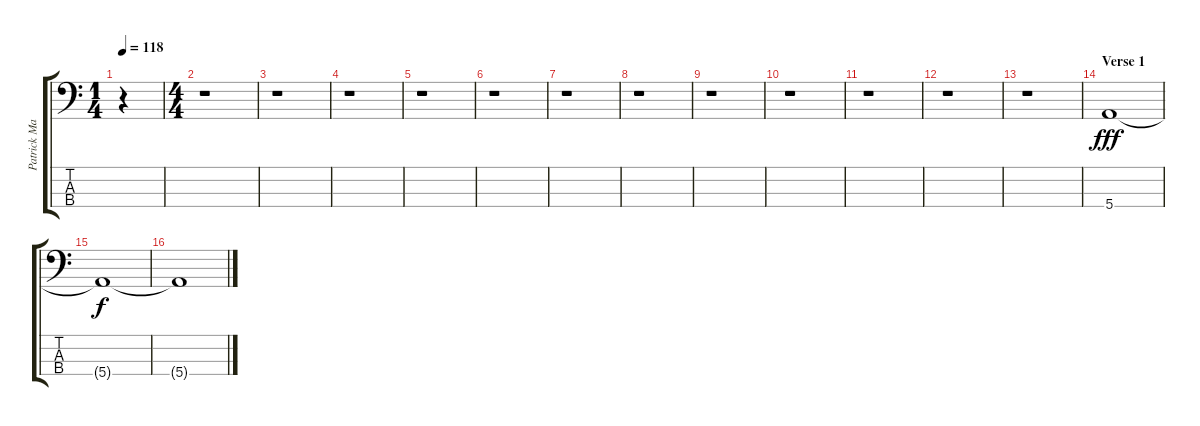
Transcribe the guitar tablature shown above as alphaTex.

\track ("Patrick Matthews" "Patrick Ma") {instrument electricbassfinger}
\staff {score tabs}
\tuning (G2 D2 A1 E1) {hide}
\ts (1 4)
\tempo 118
\clef f4
\ks c
r.4{dy fff instrument electricbassfinger} |
\ts (4 4)
r.1 |
r.1 |
r.1 |
r.1 |
r.1 |
r.1 |
r.1 |
r.1 |
r.1 |
r.1 |
r.1 |
r.1 |
\section ("" "Verse 1")
5.4.1 |
5.4{t}.1{dy f} |
5.4{t}.1
